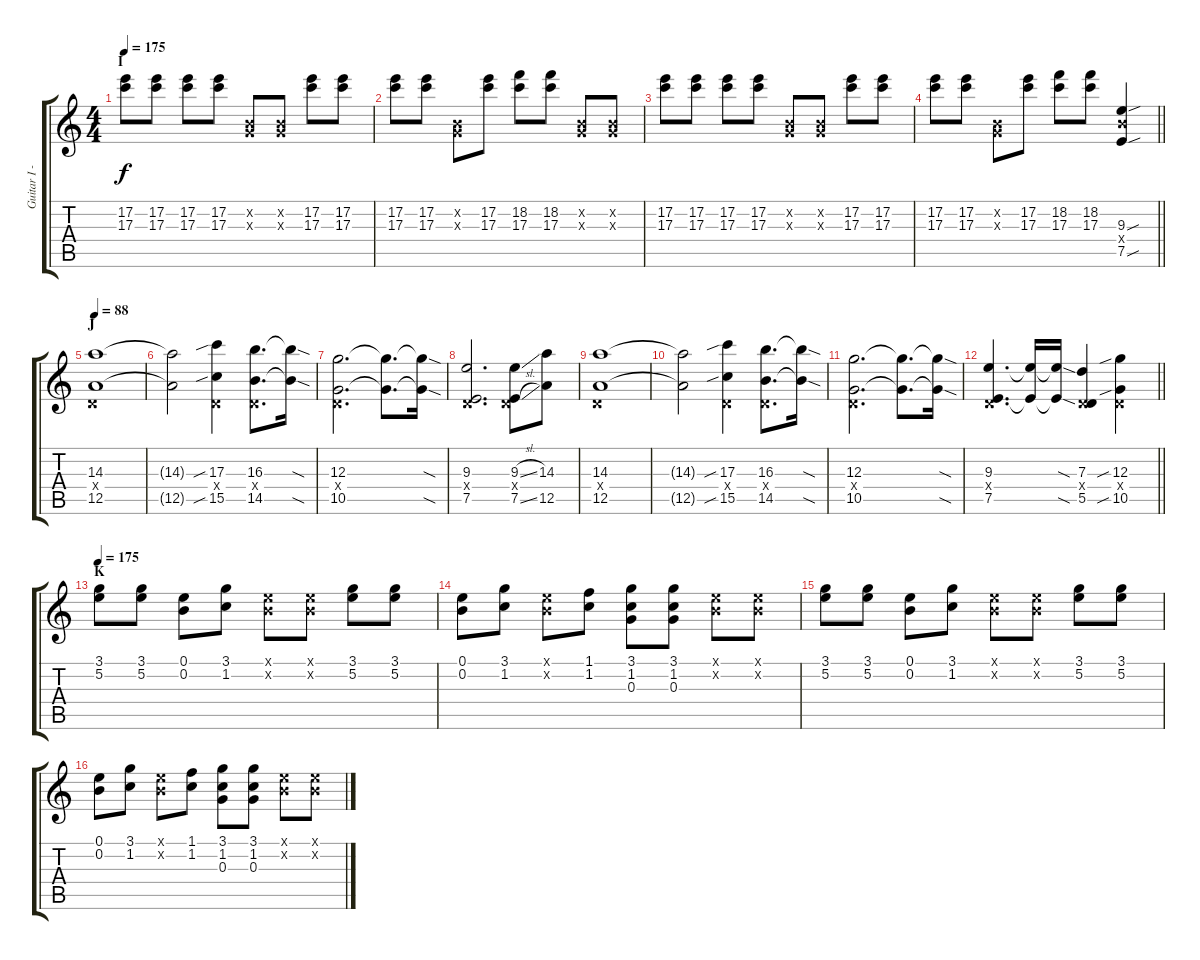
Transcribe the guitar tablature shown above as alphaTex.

\track ("Guitar I - Kita" "Guitar I -") {instrument overdrivenguitar}
\staff {score tabs}
\tuning (E4 B3 G3 D3 A2 E2) {hide}
\ts (4 4)
\section ("" "I")
\tempo 175
\clef g2
\ks c
(17.2 17.3).8{dy f} (17.2 17.3).8 (17.2 17.3).8 (17.2 17.3).8 (0.2{x} 0.3{x}).8 (0.2{x} 0.3{x}).8 (17.2 17.3).8 (17.2 17.3).8 |
(17.2 17.3).8 (17.2 17.3).8 (0.2{x} 0.3{x}).8 (17.2 17.3).8 (18.2 17.3).8 (18.2 17.3).8 (0.2{x} 0.3{x}).8 (0.2{x} 0.3{x}).8 |
(17.2 17.3).8 (17.2 17.3).8 (17.2 17.3).8 (17.2 17.3).8 (0.2{x} 0.3{x}).8 (0.2{x} 0.3{x}).8 (17.2 17.3).8 (17.2 17.3).8 |
\barLineRight lightlight
(17.2 17.3).8 (17.2 17.3).8 (0.2{x} 0.3{x}).8 (17.2 17.3).8 (18.2 17.3).8 (18.2 17.3).8 (9.3{sou} 9.4{x} 7.5{sou}).4 |
\section ("" "J")
\tempo 88
(14.3 0.4{x} 12.5).1 |
(14.3{t} 12.5{t}).2 (17.3{sib} 0.4{x} 15.5{sib}).4 (16.3 0.4{x} 14.5).8{d} (16.3{sod t} 14.5{sod t}).16 |
(12.3 0.4{x} 10.5).2{d} (12.3{t} 10.5{t}).8{d} (12.3{sod t} 10.5{sod t}).16 |
(9.3 0.4{x} 7.5).2{d} (9.3{sl} 0.4{x} 7.5{sl}).8 (14.3 12.5).8 |
(14.3 0.4{x} 12.5).1 |
(14.3{t} 12.5{t}).2 (17.3{sib} 0.4{x} 15.5{sib}).4 (16.3 0.4{x} 14.5).8{d} (16.3{sod t} 14.5{sod t}).16 |
(12.3 0.4{x} 10.5).2{d} (12.3{t} 10.5{t}).8{d} (12.3{sod t} 10.5{sod t}).16 |
\barLineRight lightlight
(9.3 0.4{x} 7.5).4{d} (9.3{t} 7.5{t}).16 (9.3{sod t} 7.5{sod t}).16 (7.3 0.4{x} 5.5).4 (12.3{sib} 0.4{x} 10.5{sib}).4 |
\section ("" "K")
\tempo 175
(3.1 5.2).8{instrument electricguitarclean} (3.1 5.2).8 (0.1 0.2).8 (3.1 1.2).8 (0.1{x} 0.2{x}).8 (0.1{x} 0.2{x}).8 (3.1 5.2).8 (3.1 5.2).8 |
(0.1 0.2).8 (3.1 1.2).8 (0.1{x} 0.2{x}).8 (1.1 1.2).8 (3.1 1.2 0.3).8 (3.1 1.2 0.3).8 (0.1{x} 0.2{x}).8 (0.1{x} 0.2{x}).8 |
(3.1 5.2).8 (3.1 5.2).8 (0.1 0.2).8 (3.1 1.2).8 (0.1{x} 0.2{x}).8 (0.1{x} 0.2{x}).8 (3.1 5.2).8 (3.1 5.2).8 |
(0.1 0.2).8 (3.1 1.2).8 (0.1{x} 0.2{x}).8 (1.1 1.2).8 (3.1 1.2 0.3).8 (3.1 1.2 0.3).8 (0.1{x} 0.2{x}).8 (0.1{x} 0.2{x}).8
